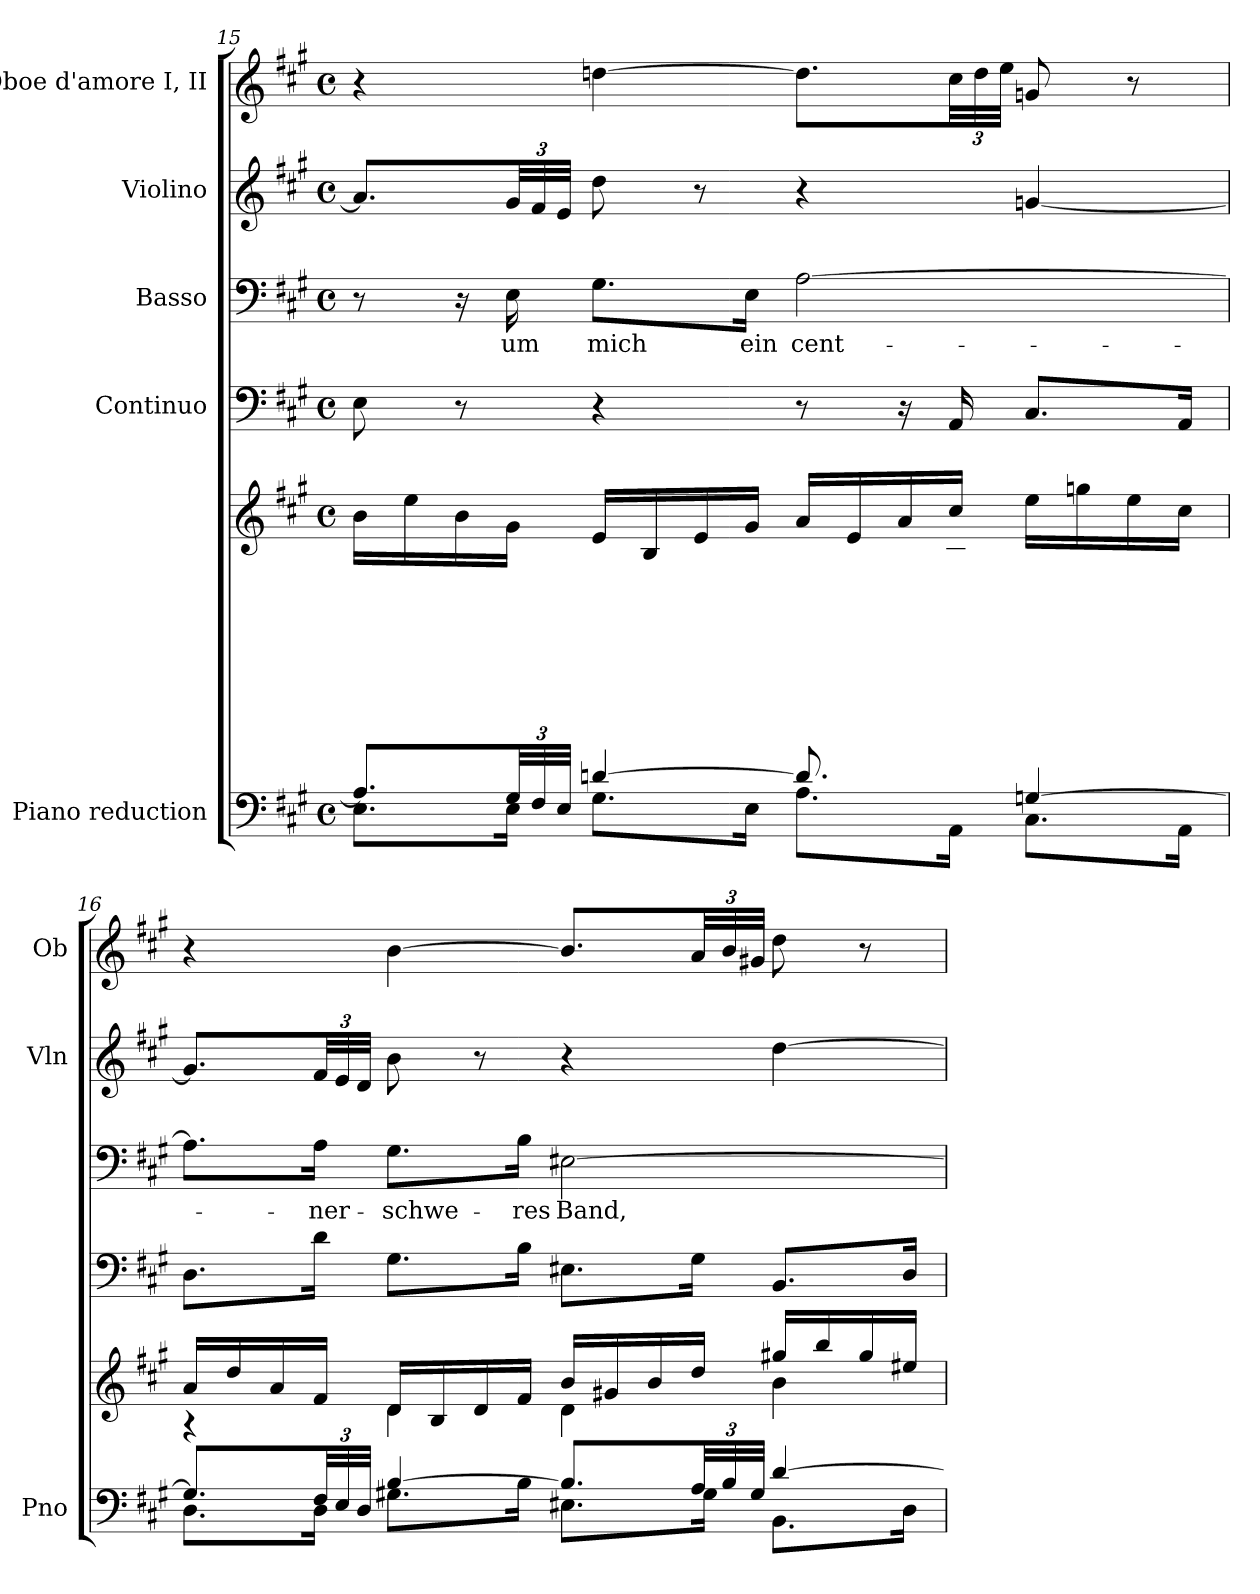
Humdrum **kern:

**kern	**kern	**kern	**kern	**text	**kern	**kern
*part5	*part5	*part4	*part3	*part3	*part2	*part1
*staff6	*staff5	*staff4	*staff3	*staff3	*staff2	*staff1
*I"Piano reduction	*	*I"Continuo	*I"Basso	*	*I"Violino	*I"Oboe d'amore I, II
*I'Pno	*	*	*	*	*I'Vln	*I'Ob
*clefF4	*clefG2	*clefF4	*clefF4	*	*clefG2	*clefG2
*k[f#c#g#]	*k[f#c#g#]	*k[f#c#g#]	*k[f#c#g#]	*	*k[f#c#g#]	*k[f#c#g#]
*M4/4	*M4/4	*M4/4	*M4/4	*	*M4/4	*M4/4
*met(c)	*met(c)	*met(c)	*met(c)	*	*met(c)	*met(c)
=15	=15	=15	=15	=15	=15	=15
*^	*^	*	*	*	*	*
8.A/L]	8.E\L	16b\LL	8.ryy	8E\	8r	.	8.a/L]	4r
.	.	16ee\	.	.	.	.	.	.
.	.	16b\	.	8r	16r	.	.	.
*	*	*v	*v	*	*	*	*	*
*Xbrackettup	*	*	*	*	*	*	*
!	!	!	!	!	!LO:LY:b	!	!
*	*	*	*	*	*	*Xbrackettup	*
48G#/LL	16E\Jk	16g#\JJ	.	16E\	um	48g#/LL	.
48F#/	.	.	.	.	.	48f#/	.
48E/JJJ	.	.	.	.	.	48e/JJJ	.
!	!	!	!	!	!LO:LY:b	!	!
[4dn/	8.G#\L	16e/LL	4r	8.G#\L	mich	8dd\	[4ddn\
.	.	16B/	.	.	.	.	.
.	.	16e/	.	.	.	8r	.
!	!	!	!	!	!LO:LY:b	!	!
.	16E\Jk	16g#/JJ	.	16E\Jk	ein	.	.
!	!	!	!	!	!LO:LY:b	!	!
8.d/L]	8.A\L	16a/LL	8r	[2A\	cent-	4r	8.dd\L]
.	.	16e/	.	.	.	.	.
.	.	16a/	16r	.	.	.	.
*	*	*^	*	*	*	*	*
*	*	*	*Xbrackettup	*	*	*	*	*Xbrackettup
16ryy	16AA\Jk	16cc#/JJ	48c#\LL	16AA/	.	.	.	48cc#\LL
.	.	.	48d\	.	.	.	.	48dd\
.	.	.	48e\JJJ	.	.	.	.	48ee\JJJ
[4Gn/	8.C#\L	16ee\LL	4ryy	8.C#/L	.	.	[4gn/	8gn/
.	.	16ggn\	.	.	.	.	.	.
.	.	16ee\	.	.	.	.	.	8r
.	16AA\Jk	16cc#\JJ	.	16AA/Jk	.	.	.	.
=16	=16	=16	=16	=16	=16	=16	=16	=16
8.G/L]	8.D\L	16a/LL	4r	8.D\L	8.A\L]	.	8.g/L]	4r
.	.	16dd/	.	.	.	.	.	.
.	.	16a/	.	.	.	.	.	.
!	!	!	!	!	!	!LO:LY:b	!	!
48F#/LL	16D\Jk	16f#/JJ	.	16d\Jk	16A\Jk	-ner-	48f#/LL	.
48E/	.	.	.	.	.	.	48e/	.
48D/JJJ	.	.	.	.	.	.	48d/JJJ	.
!	!	!	!	!	!	!LO:LY:b	!	!
[4B/	8.G#X\L	16d/LL	4d\	8.G#\L	8.G#\L	-schwe-	8b\	[4b\
.	.	16B/	.	.	.	.	.	.
.	.	16d/	.	.	.	.	8r	.
!	!	!	!	!	!	!LO:LY:b	!	!
.	16B\Jk	16f#/JJ	.	16B\Jk	16B\Jk	-res	.	.
!	!	!	!	!	!	!LO:LY:b	!	!
8.B/L]	8.E#X\L	16b/LL	4d\	8.E#X\L	[2E#X\	Band,	4r	8.b/L]
.	.	16g#X/	.	.	.	.	.	.
.	.	16b/	.	.	.	.	.	.
48A/LL	16G#\Jk	16dd/JJ	.	16G#\Jk	.	.	.	48a/LL
48B/	.	.	.	.	.	.	.	48b/
48G#/JJJ	.	.	.	.	.	.	.	48g#X/JJJ
[4d/	8.BB\L	16gg#X/LL	4b\	8.BB/L	.	.	[4dd\	8dd\
.	.	16bb/	.	.	.	.	.	.
.	.	16gg#/	.	.	.	.	.	8r
.	16D\Jk	16ee#X/JJ	.	16D/Jk	.	.	.	.
*v	*v	*	*	*	*	*	*	*
*	*v	*v	*	*	*	*	*
=	=	=	=	=	=	=
*-	*-	*-	*-	*-	*-	*-
